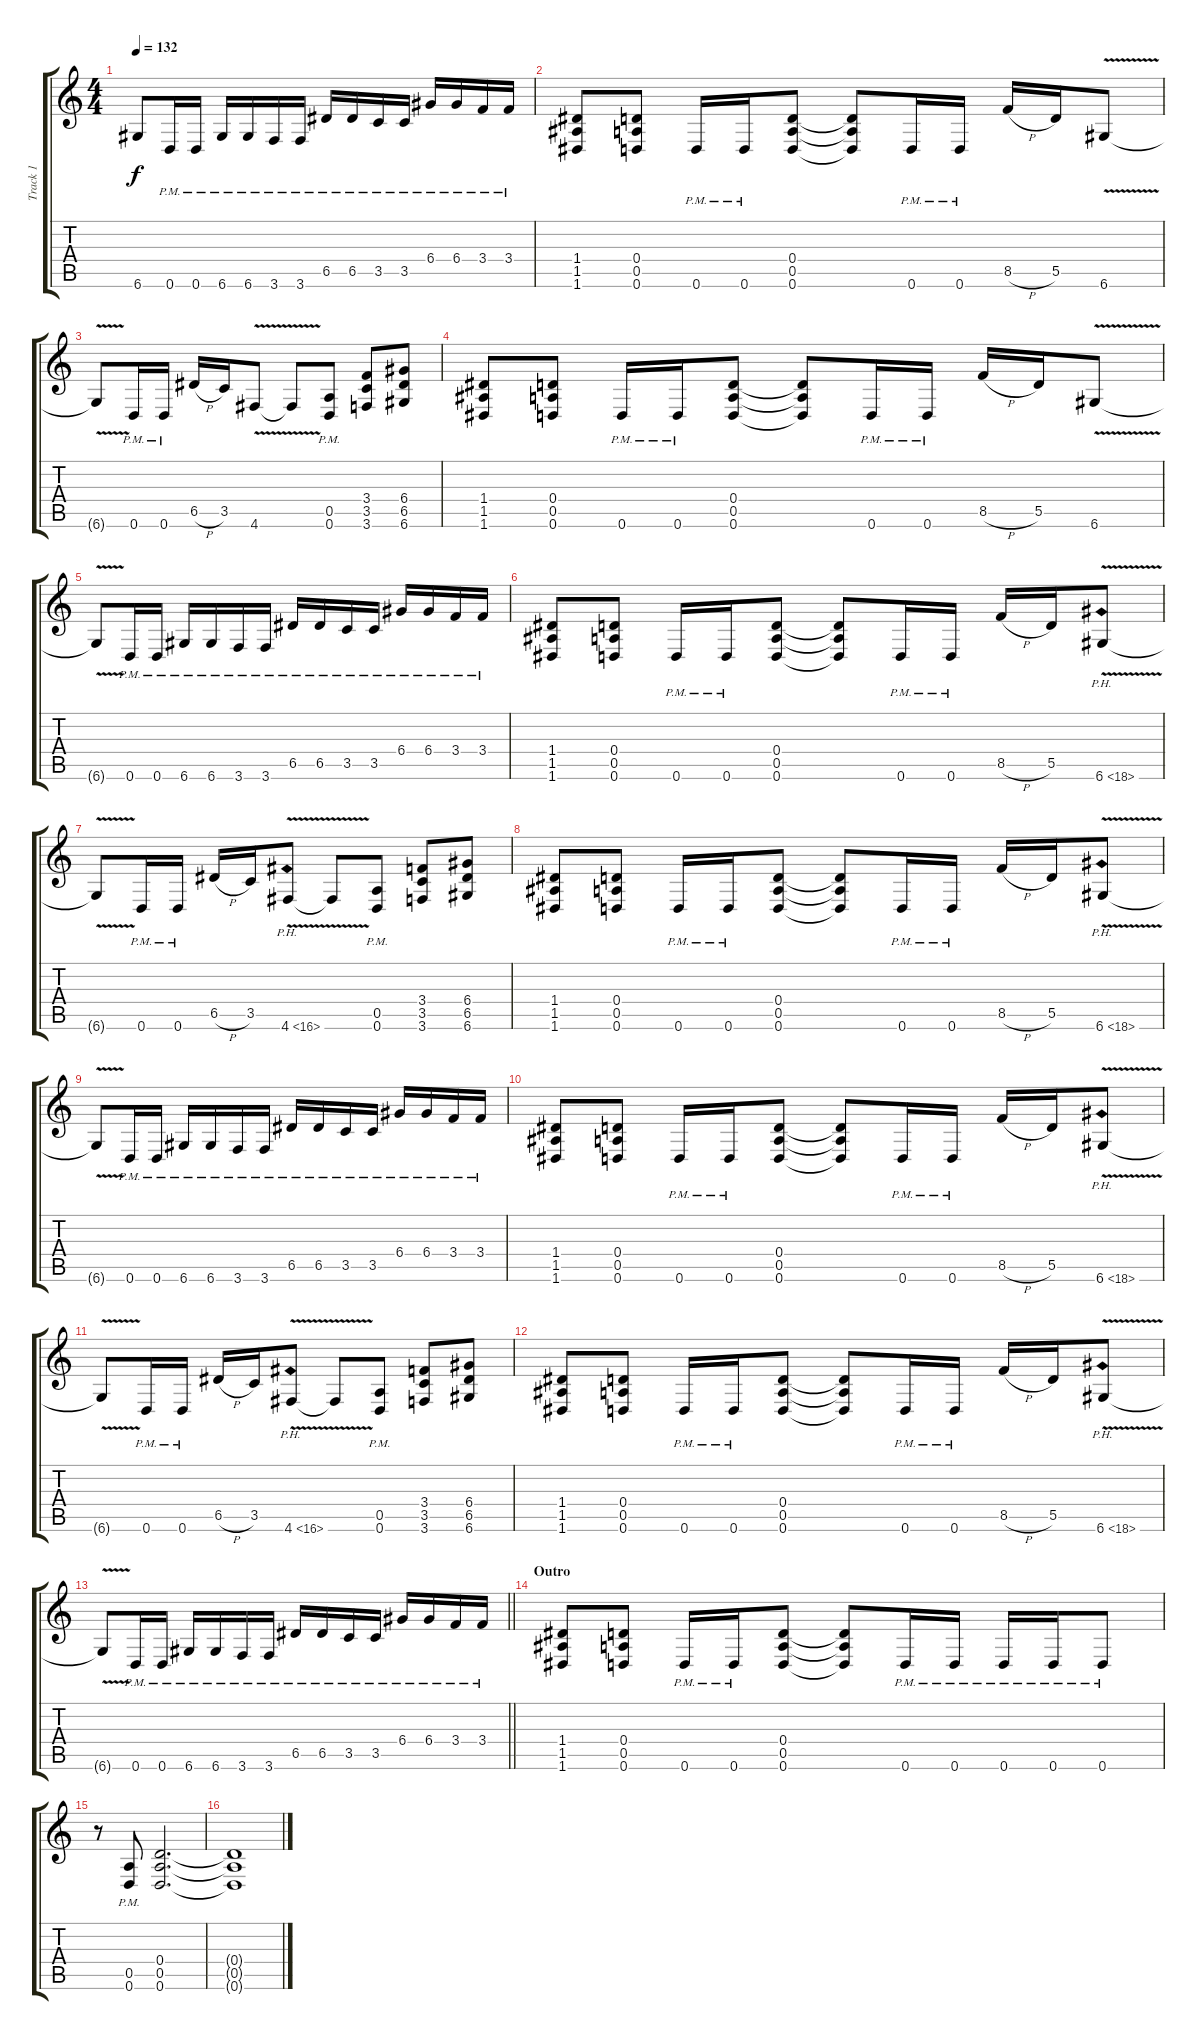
\track ("Track 1" "Track 1") {instrument distortionguitar}
\staff {score tabs}
\tuning (E4 B3 G3 D3 A2 D2) {hide}
\ts (4 4)
\tempo 132
\clef g2
\ks c
6.6{t}.8{dy f} 0.6{pm}.16 0.6{pm}.16 6.6{pm}.16 6.6{pm}.16 3.6{pm}.16 3.6{pm}.16 6.5{pm}.16 6.5{pm}.16 3.5{pm}.16 3.5{pm}.16 6.4{pm}.16 6.4{pm}.16 3.4{pm}.16 3.4{pm}.16 |
(1.4 1.5 1.6).8 (0.4 0.5 0.6).8 0.6{pm}.16 0.6{pm}.16 (0.4 0.5 0.6).8 (0.4{t} 0.5{t} 0.6{t}).8 0.6{pm}.16 0.6{pm}.16 8.5{h}.16 5.5.16 6.6{v}.8 |
6.6{t}.8 0.6{pm}.16 0.6{pm}.16 6.5{h}.16 3.5.16 4.6{v}.8 4.6{t}.8 (0.5{pm} 0.6{pm}).8 (3.4 3.5 3.6).8 (6.4 6.5 6.6).8 |
(1.4 1.5 1.6).8 (0.4 0.5 0.6).8 0.6{pm}.16 0.6{pm}.16 (0.4 0.5 0.6).8 (0.4{t} 0.5{t} 0.6{t}).8 0.6{pm}.16 0.6{pm}.16 8.5{h}.16 5.5.16 6.6{v}.8 |
6.6{t}.8 0.6{pm}.16 0.6{pm}.16 6.6{pm}.16 6.6{pm}.16 3.6{pm}.16 3.6{pm}.16 6.5{pm}.16 6.5{pm}.16 3.5{pm}.16 3.5{pm}.16 6.4{pm}.16 6.4{pm}.16 3.4{pm}.16 3.4{pm}.16 |
(1.4 1.5 1.6).8 (0.4 0.5 0.6).8 0.6{pm}.16 0.6{pm}.16 (0.4 0.5 0.6).8 (0.4{t} 0.5{t} 0.6{t}).8 0.6{pm}.16 0.6{pm}.16 8.5{h}.16 5.5.16 6.6{ph 12 v}.8{instrument guitarharmonics} |
6.6{t}.8 0.6{pm}.16{instrument distortionguitar} 0.6{pm}.16 6.5{h}.16 3.5.16 4.6{ph 12 v}.8{instrument guitarharmonics} 4.6{t}.8 (0.5{pm} 0.6{pm}).8{instrument distortionguitar} (3.4 3.5 3.6).8 (6.4 6.5 6.6).8 |
(1.4 1.5 1.6).8 (0.4 0.5 0.6).8 0.6{pm}.16 0.6{pm}.16 (0.4 0.5 0.6).8 (0.4{t} 0.5{t} 0.6{t}).8 0.6{pm}.16 0.6{pm}.16 8.5{h}.16 5.5.16 6.6{ph 12 v}.8{instrument guitarharmonics} |
6.6{t}.8 0.6{pm}.16{instrument distortionguitar} 0.6{pm}.16 6.6{pm}.16 6.6{pm}.16 3.6{pm}.16 3.6{pm}.16 6.5{pm}.16 6.5{pm}.16 3.5{pm}.16 3.5{pm}.16 6.4{pm}.16 6.4{pm}.16 3.4{pm}.16 3.4{pm}.16 |
(1.4 1.5 1.6).8 (0.4 0.5 0.6).8 0.6{pm}.16 0.6{pm}.16 (0.4 0.5 0.6).8 (0.4{t} 0.5{t} 0.6{t}).8 0.6{pm}.16 0.6{pm}.16 8.5{h}.16 5.5.16 6.6{ph 12 v}.8{instrument guitarharmonics} |
6.6{t}.8 0.6{pm}.16{instrument distortionguitar} 0.6{pm}.16 6.5{h}.16 3.5.16 4.6{ph 12 v}.8{instrument guitarharmonics} 4.6{t}.8 (0.5{pm} 0.6{pm}).8{instrument distortionguitar} (3.4 3.5 3.6).8 (6.4 6.5 6.6).8 |
(1.4 1.5 1.6).8 (0.4 0.5 0.6).8 0.6{pm}.16 0.6{pm}.16 (0.4 0.5 0.6).8 (0.4{t} 0.5{t} 0.6{t}).8 0.6{pm}.16 0.6{pm}.16 8.5{h}.16 5.5.16 6.6{ph 12 v}.8{instrument guitarharmonics} |
\barLineRight lightlight
6.6{t}.8 0.6{pm}.16{instrument distortionguitar} 0.6{pm}.16 6.6{pm}.16 6.6{pm}.16 3.6{pm}.16 3.6{pm}.16 6.5{pm}.16 6.5{pm}.16 3.5{pm}.16 3.5{pm}.16 6.4{pm}.16 6.4{pm}.16 3.4{pm}.16 3.4{pm}.16 |
\section ("" "Outro")
(1.4 1.5 1.6).8 (0.4 0.5 0.6).8 0.6{pm}.16 0.6{pm}.16 (0.4 0.5 0.6).8 (0.4{t} 0.5{t} 0.6{t}).8 0.6{pm}.16 0.6{pm}.16 0.6{pm}.16 0.6{pm}.16 0.6{pm}.8 |
r.8 (0.5{pm} 0.6{pm}).8 (0.4 0.5 0.6).2{d} |
(0.4{t} 0.5{t} 0.6{t}).1
